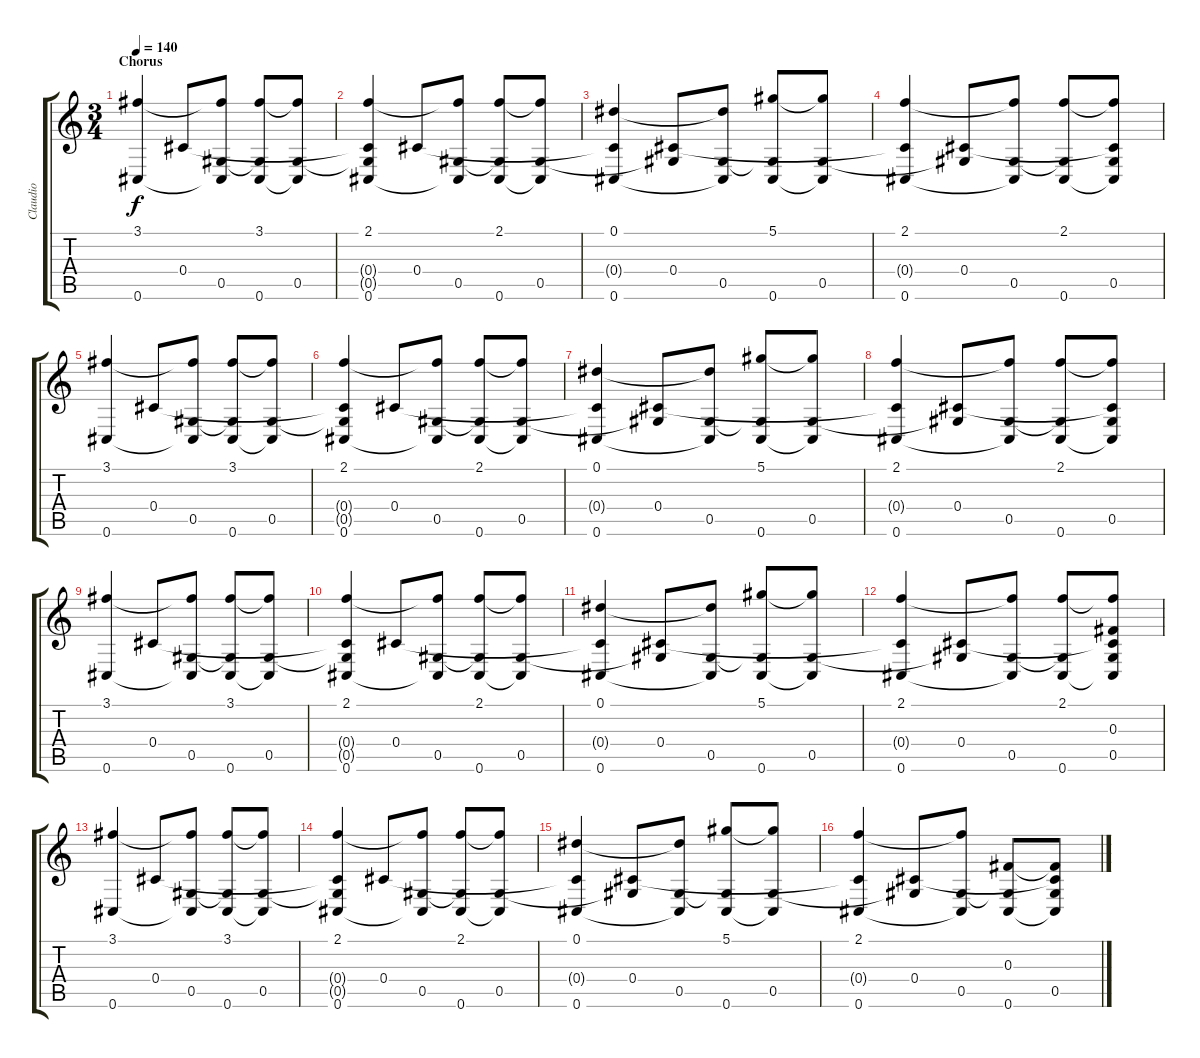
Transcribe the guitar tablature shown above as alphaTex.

\track ("Claudio" "Claudio") {instrument acousticguitarnylon}
\staff {score tabs}
\tuning (Eb4 Bb3 Gb3 Db3 Ab2 Db2) {hide}
\ts (3 4)
\section ("" "Chorus")
\tempo 140
\clef g2
\ks c
(3.1 0.6).4{dy f} 0.4.8 (3.1{t} 0.5 0.6{t}).8 (3.1 0.5{t} 0.6).8 (3.1{t} 0.5 0.6{t}).8 |
(2.1 0.4{t} 0.5{t} 0.6).4 0.4.8 (2.1{t} 0.5 0.6{t}).8 (2.1 0.5{t} 0.6).8 (2.1{t} 0.5 0.6{t}).8 |
(0.1 0.4{t} 0.6).4 (0.4 0.5{t}).8 (0.1{t} 0.5 0.6{t}).8 (5.1 0.5{t} 0.6).8 (5.1{t} 0.5 0.6{t}).8 |
(2.1 0.4{t} 0.6).4 (0.4 0.5{t}).8 (2.1{t} 0.5 0.6{t}).8 (2.1 0.5{t} 0.6).8 (2.1{t} 0.4{t} 0.5 0.6{t}).8 |
(3.1 0.6).4 0.4.8 (3.1{t} 0.5 0.6{t}).8 (3.1 0.5{t} 0.6).8 (3.1{t} 0.5 0.6{t}).8 |
(2.1 0.4{t} 0.5{t} 0.6).4 0.4.8 (2.1{t} 0.5 0.6{t}).8 (2.1 0.5{t} 0.6).8 (2.1{t} 0.5 0.6{t}).8 |
(0.1 0.4{t} 0.6).4 (0.4 0.5{t}).8 (0.1{t} 0.5 0.6{t}).8 (5.1 0.5{t} 0.6).8 (5.1{t} 0.5 0.6{t}).8 |
(2.1 0.4{t} 0.6).4 (0.4 0.5{t}).8 (2.1{t} 0.5 0.6{t}).8 (2.1 0.5{t} 0.6).8 (2.1{t} 0.4{t} 0.5 0.6{t}).8 |
(3.1 0.6).4 0.4.8 (3.1{t} 0.5 0.6{t}).8 (3.1 0.5{t} 0.6).8 (3.1{t} 0.5 0.6{t}).8 |
(2.1 0.4{t} 0.5{t} 0.6).4 0.4.8 (2.1{t} 0.5 0.6{t}).8 (2.1 0.5{t} 0.6).8 (2.1{t} 0.5 0.6{t}).8 |
(0.1 0.4{t} 0.6).4 (0.4 0.5{t}).8 (0.1{t} 0.5 0.6{t}).8 (5.1 0.5{t} 0.6).8 (5.1{t} 0.5 0.6{t}).8 |
(2.1 0.4{t} 0.6).4 (0.4 0.5{t}).8 (2.1{t} 0.5 0.6{t}).8 (2.1 0.5{t} 0.6).8 (2.1{t} 0.3 0.4{t} 0.5 0.6{t}).8 |
(3.1 0.6).4 0.4.8 (3.1{t} 0.5 0.6{t}).8 (3.1 0.5{t} 0.6).8 (3.1{t} 0.5 0.6{t}).8 |
(2.1 0.4{t} 0.5{t} 0.6).4 0.4.8 (2.1{t} 0.5 0.6{t}).8 (2.1 0.5{t} 0.6).8 (2.1{t} 0.5 0.6{t}).8 |
(0.1 0.4{t} 0.6).4 (0.4 0.5{t}).8 (0.1{t} 0.5 0.6{t}).8 (5.1 0.5{t} 0.6).8 (5.1{t} 0.5 0.6{t}).8 |
(2.1 0.4{t} 0.6).4 (0.4 0.5{t}).8 (2.1{t} 0.5 0.6{t}).8 (0.3 0.5{t} 0.6).8 (0.3{t} 0.4{t} 0.5 0.6{t}).8
